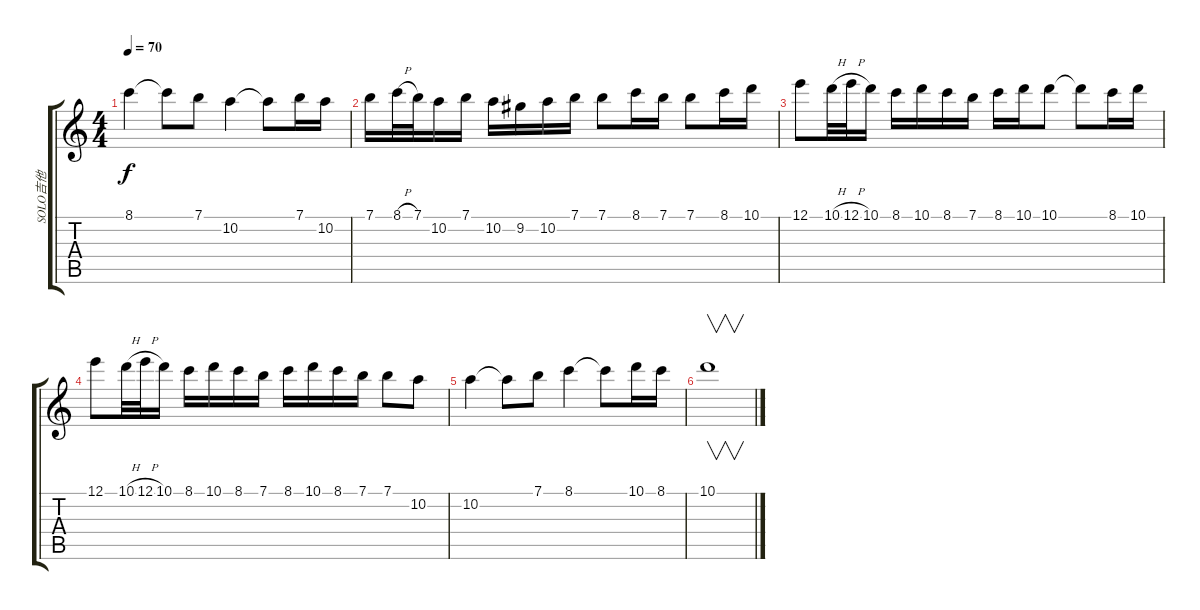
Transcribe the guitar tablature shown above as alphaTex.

\track ("SOLO吉他" "SOLO吉他") {instrument electricguitarclean}
\staff {score tabs}
\tuning (E4 B3 G3 D3 A2 E2) {hide}
\ts (4 4)
\tempo 70
\clef g2
\ks c
8.1.4{dy f} 8.1{t}.8 7.1.8 10.2.4 10.2{t}.8 7.1.16 10.2.16 |
7.1.16 8.1{h}.32 7.1.32 10.2.16 7.1.16 10.2.16 9.2.16 10.2.16 7.1.16 7.1.8 8.1.16 7.1.16 7.1.8 8.1.16 10.1.16 |
12.1.8 10.1{h}.32 12.1{h}.32 10.1.16 8.1.16 10.1.16 8.1.16 7.1.16 8.1.16 10.1.16 10.1.8 10.1{t}.8 8.1.16 10.1.16 |
12.1.8 10.1{h}.32 12.1{h}.32 10.1.16 8.1.16 10.1.16 8.1.16 7.1.16 8.1.16 10.1.16 8.1.16 7.1.16 7.1.8 10.2.8 |
10.2.4 10.2{t}.8 7.1.8 8.1.4 8.1{t}.8 10.1.16 8.1.16 |
10.1.1{v}
